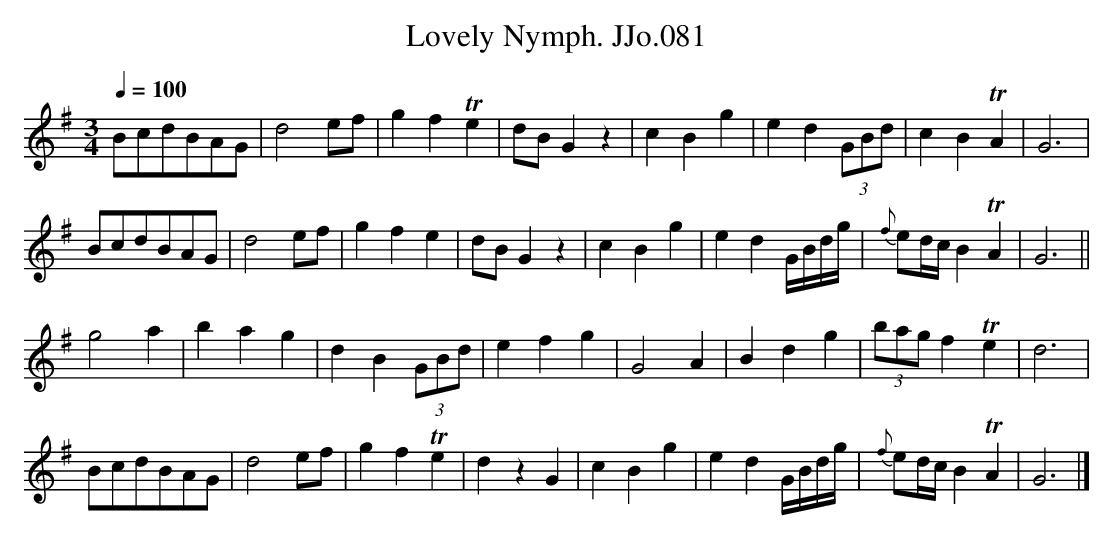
X:1
T:Lovely Nymph. JJo.081
M:3/4
L:1/8
Q:1/4=100
K:G
BcdBAG|d4ef|g2f2Te2|dBG2z2|c2B2g2|e2d2 (3GBd|c2B2TA2|G6|
BcdBAG|d4ef|g2f2 e2|dBG2z2|c2B2g2|e2d2 G/B/d/g/|{f}ed/c/B2TA2|G6||
g4a2|b2a2g2|d2B2(3GBd|e2f2g2|G4A2|B2d2g2|(3bag f2Te2|d6|
BcdBAG|d4ef|g2f2Te2|d2z2G2|c2B2g2|e2d2 G/B/d/g/|{f}ed/c/B2TA2|G6|]
